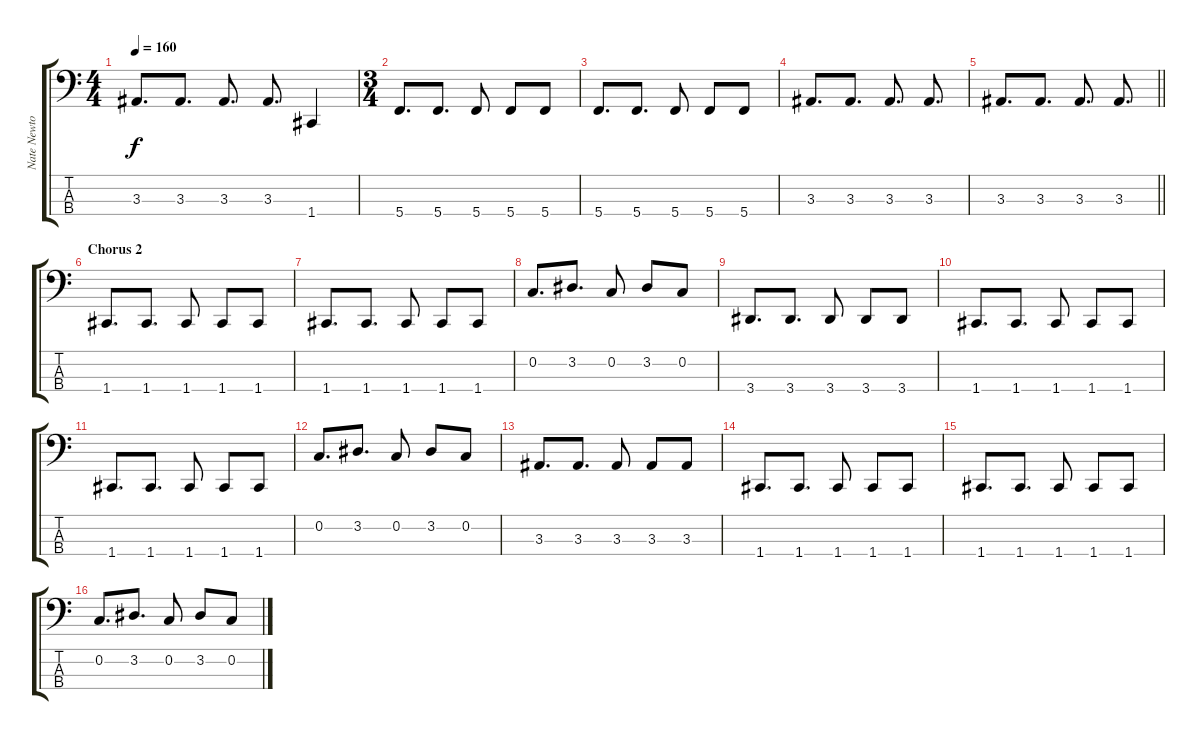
\track ("Nate Newton" "Nate Newto") {instrument electricbasspick}
\staff {score tabs}
\tuning (F2 C2 G1 C1) {hide}
\ts (4 4)
\tempo 160
\clef f4
\ks c
3.3.8{d dy f} 3.3.8{d} 3.3.8{d} 3.3.8{d} 1.4.4 |
\ts (3 4)
5.4.8{d} 5.4.8{d} 5.4.8 5.4.8 5.4.8 |
5.4.8{d} 5.4.8{d} 5.4.8 5.4.8 5.4.8 |
3.3.8{d} 3.3.8{d} 3.3.8{d} 3.3.8{d} |
\barLineRight lightlight
3.3.8{d} 3.3.8{d} 3.3.8{d} 3.3.8{d} |
\section ("" "Chorus 2")
1.4.8{d} 1.4.8{d} 1.4.8 1.4.8 1.4.8 |
1.4.8{d} 1.4.8{d} 1.4.8 1.4.8 1.4.8 |
0.2.8{d} 3.2.8{d} 0.2.8 3.2.8 0.2.8 |
3.4.8{d} 3.4.8{d} 3.4.8 3.4.8 3.4.8 |
1.4.8{d} 1.4.8{d} 1.4.8 1.4.8 1.4.8 |
1.4.8{d} 1.4.8{d} 1.4.8 1.4.8 1.4.8 |
0.2.8{d} 3.2.8{d} 0.2.8 3.2.8 0.2.8 |
3.3.8{d} 3.3.8{d} 3.3.8 3.3.8 3.3.8 |
1.4.8{d} 1.4.8{d} 1.4.8 1.4.8 1.4.8 |
1.4.8{d} 1.4.8{d} 1.4.8 1.4.8 1.4.8 |
0.2.8{d} 3.2.8{d} 0.2.8 3.2.8 0.2.8
